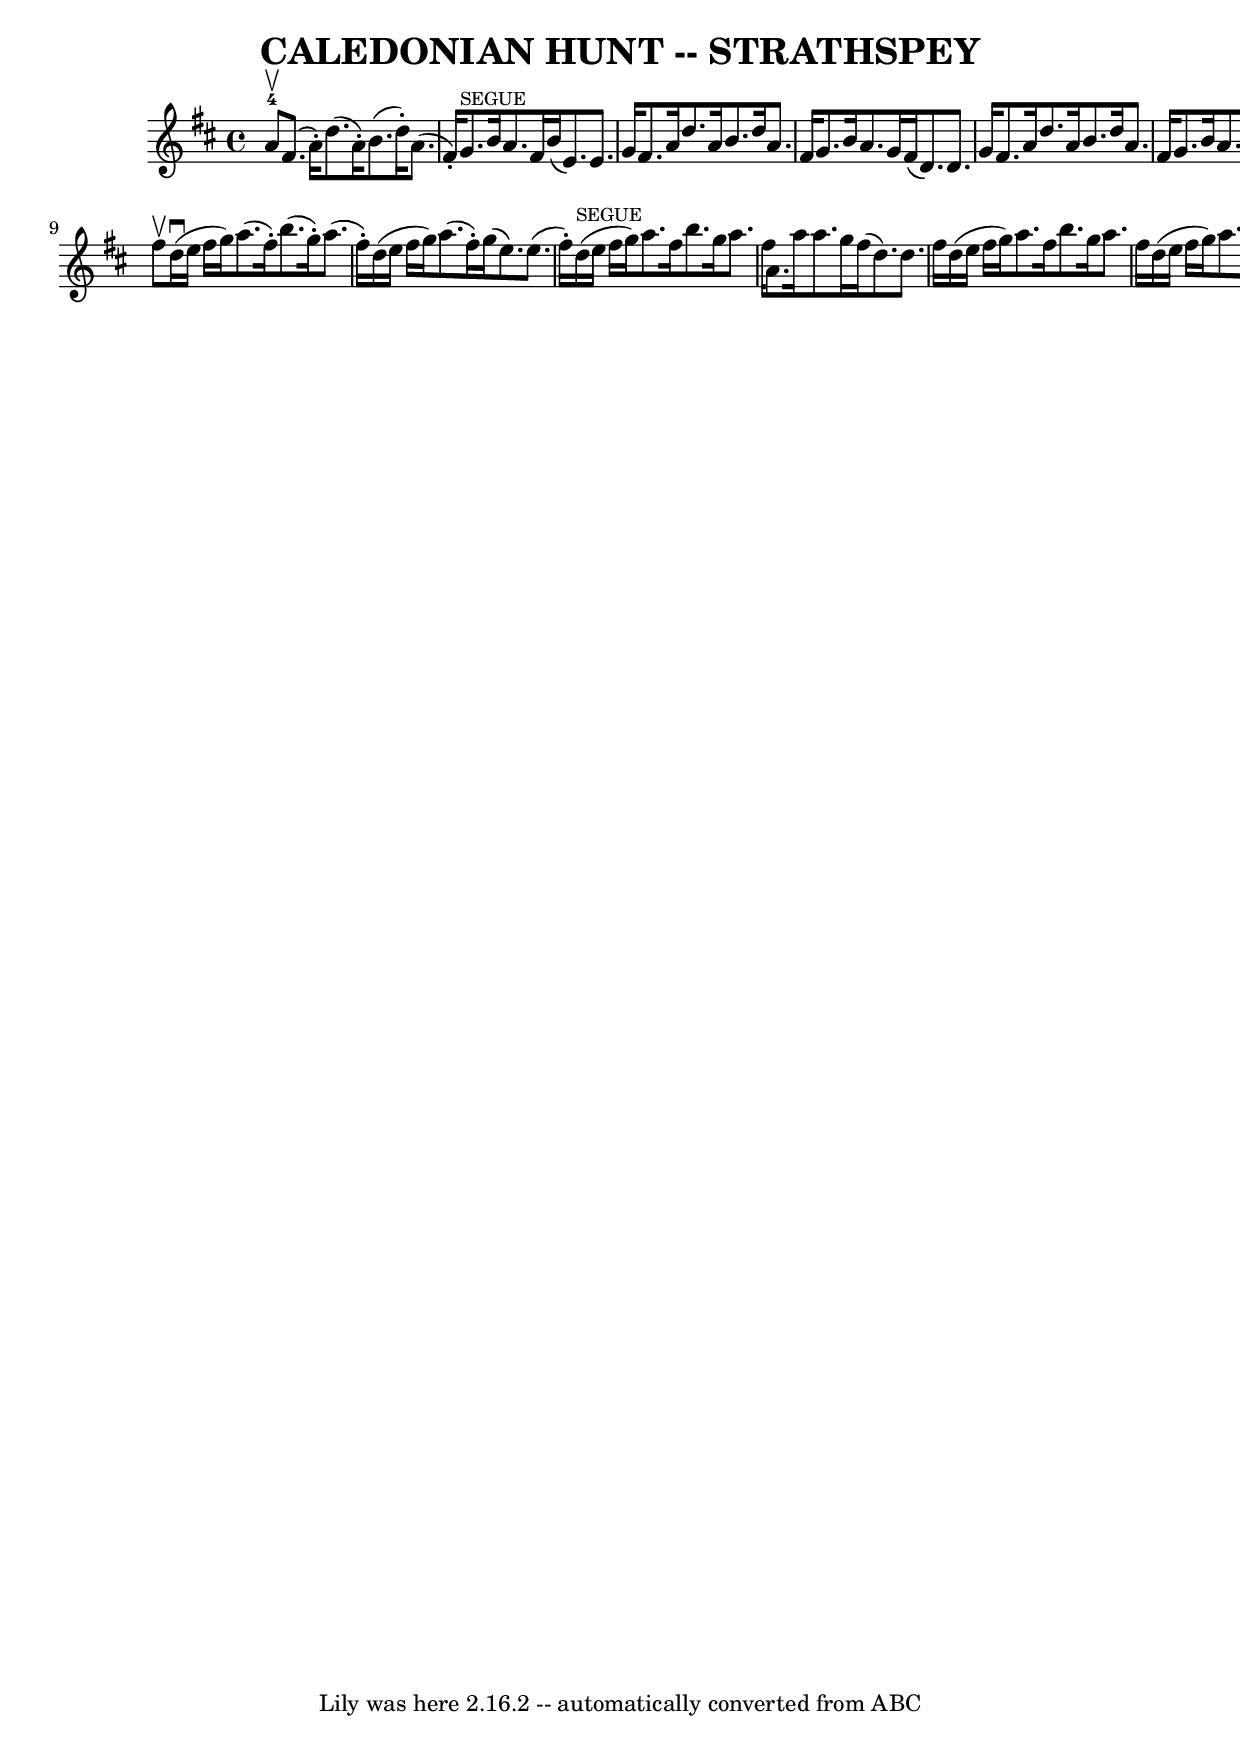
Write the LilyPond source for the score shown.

\version "2.16.2"
\include "Mammoth.ily"
\header {
  %% book = "Ryan's Mammoth Collection of Fiddle Tunes"
  composer = ""
  crossRefNumber = "1"
  footnotes = ""
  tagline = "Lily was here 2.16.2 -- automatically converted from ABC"
  title = "CALEDONIAN HUNT -- STRATHSPEY"

}
voicedefault =  {


  \override Staff.TimeSignature #'style = #'C
  \time 4/4 
  \key d \major
  a'8-4^\upbow   |
  fis'8. (a'16-.-) d''8. (a'16-.) b'8. (d''16-.) a'8. (fis'16-.)   
  |
  g'8.^\segue b'16 a'8. fis'16 b'16 (e'8.) e'8. 
  g'16    |
  fis'8. a'16 d''8. a'16 b'8. d''16    
  a'8. fis'16    |
  g'8. b'16 a'8. g'16 fis'16 (d'8.-) d'8. g'16    |
  fis'8. a'16 d''8. a'16 b'8.    
  d''16 a'8. fis'16    |
  g'8. b'16 a'8. fis'16 b'16 (
  e'8.) e'8. g'16    |
  fis'8. a'16 d''8. a'16    
  b'16 (cis''16 d''8) a'8. g'16    |
  fis'8. a'16      
  d'8.-4 g''16 fis''8. (d''16) d''8    \bar "|." fis''8^\upbow   |
  d''16 (^\downbow e''16 fis''16 g''16)   
  a''8. (fis''16-.) b''8. (g''16-.) a''8. (fis''16-.)   
  |
  d''16 (e''16 fis''16 g''16) a''8. (fis''16-.)   
  g''16 (e''8.) e''8. (fis''16-.)   |
  d''16^\segue(
  e''16 fis''16 g''16) a''8. fis''16 b''8. g''16 a''8.    
  fis''16    |
  a'8. a''16 a''8. g''16 fis''16 (d''8.)  
  d''8. fis''16    |
  d''16 (e''16 fis''16 g''16)   
  a''8. fis''16 b''8. g''16 a''8. fis''16    |
  d''16 (
  e''16 fis''16 g''16) a''8. fis''16 g''16 (e''8.) e''8. 
  g''16    |
  fis''8. d''16 e''8. fis''16 d''8. b'16  
  a'8. fis'16    |
  a'8. b'16 d''8. e''16 fis''16 (
  d''8.) d''8    \bar "|."   

}

\score{
  <<

    \context Staff="default"
    {
      \voicedefault 
      
    }

  >>
  \layout {
    
  }
  \midi {
  }

}
